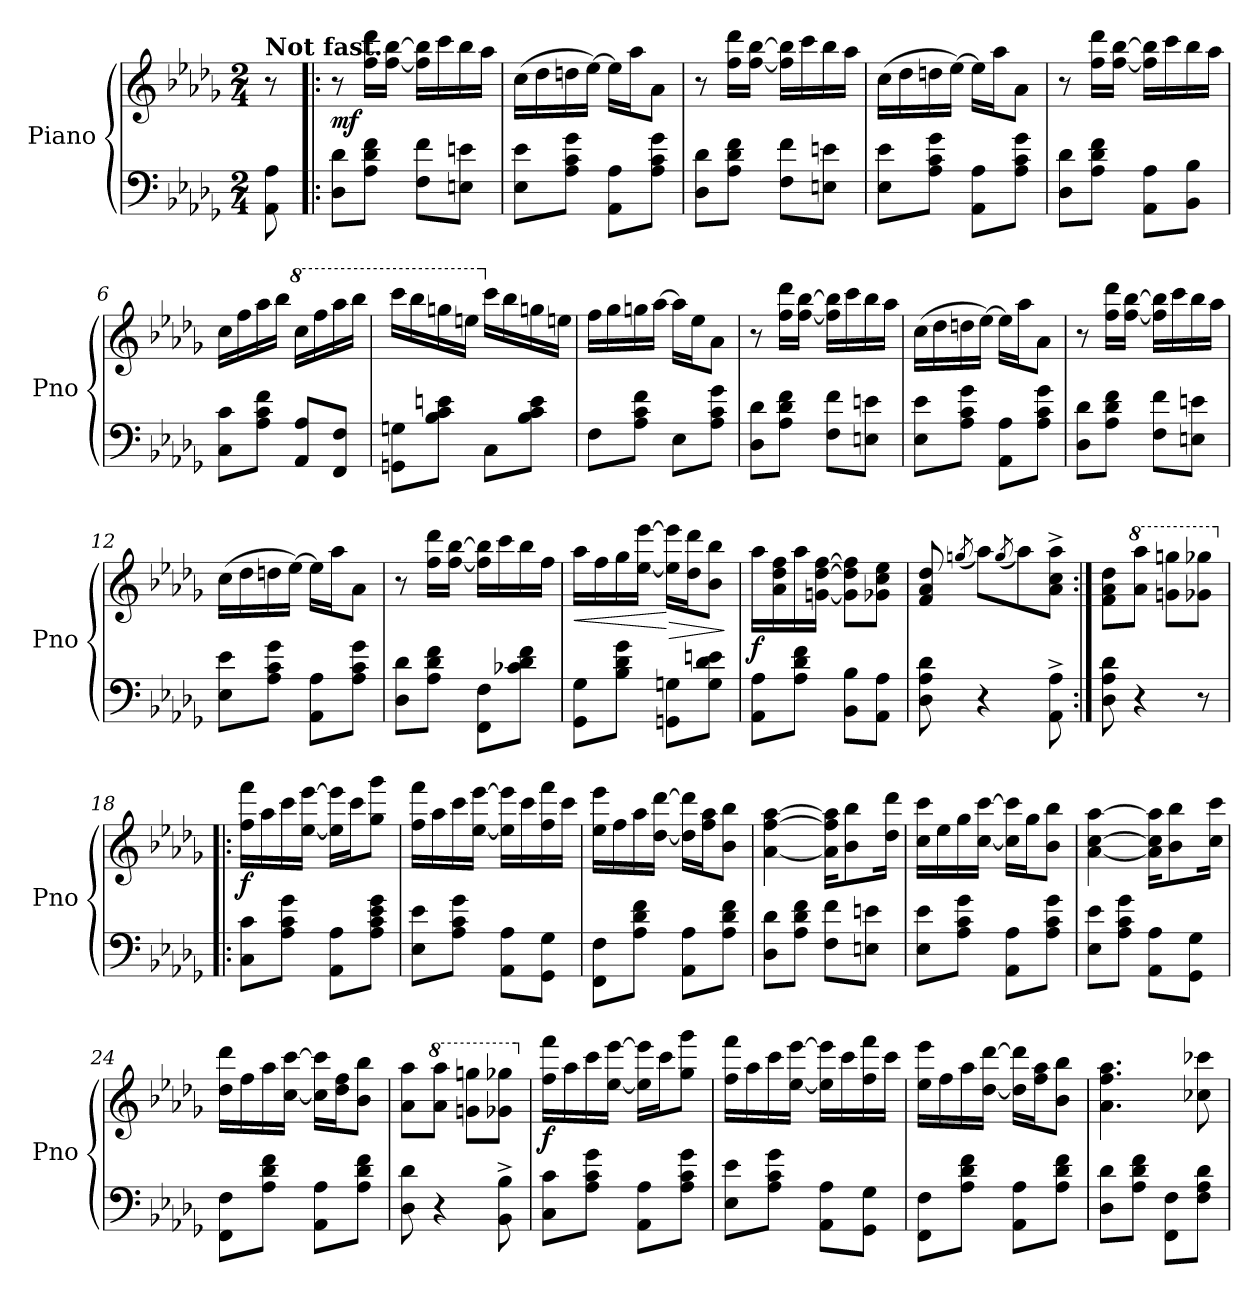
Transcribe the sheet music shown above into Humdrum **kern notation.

**kern	**kern	**dynam
*part1	*part1	*part1
*staff2	*staff1	*staff1/2
*I"Piano	*	*
*I'Pno	*	*
*clefF4	*clefG2	*
*k[b-e-a-d-g-]	*k[b-e-a-d-g-]	*
*M2/4	*M2/4	*
*MM105	*MM105	*
=	=	=
!	!LO:TX:a:B:t=Not fast.	!
8AA-\ 8A-\	8r	.
=1!|:	=1!|:	=1!|:
!	!	!LO:DY:b
8D-\ 8d-\L	8r	mf
8A-\ 8d-\ 8f\J	16ff\ 16ddd-\LL	.
.	[16ff\ [16bb-\JJ	.
8F\ 8f\L	16ff\] 16bb-\]LL	.
.	16ccc\	.
8En\ 8en\J	16bb-\	.
.	16aa-\JJ	.
=2	=2	=2
8E-\ 8e-\L	(>16cc\LL	.
.	16dd-\	.
8A-\ 8c\ 8g-\J	16ddn\	.
.	[16ee-\JJ)	.
8AA-\ 8A-\L	16ee-\LL]	.
.	16aa-\J	.
8A-\ 8c\ 8g-\J	8a-\J	.
=3	=3	=3
8D-\ 8d-\L	8r	.
8A-\ 8d-\ 8f\J	16ff\ 16ddd-\LL	.
.	[16ff\ [16bb-\JJ	.
8F\ 8f\L	16ff\] 16bb-\]LL	.
.	16ccc\	.
8En\ 8en\J	16bb-\	.
.	16aa-\JJ	.
=4	=4	=4
8E-\ 8e-\L	(>16cc\LL	.
.	16dd-\	.
8A-\ 8c\ 8g-\J	16ddn\	.
.	[16ee-\JJ)	.
8AA-\ 8A-\L	16ee-\LL]	.
.	16aa-\J	.
8A-\ 8c\ 8g-\J	8a-\J	.
=5	=5	=5
8D-\ 8d-\L	8r	.
8A-\ 8d-\ 8f\J	16ff\ 16ddd-\LL	.
.	[16ff\ [16bb-\JJ	.
8AA-\ 8A-\L	16ff\] 16bb-\]LL	.
.	16ccc\	.
8BB-\ 8B-\J	16bb-\	.
.	16aa-\JJ	.
!!LO:LB:g=z
=6	=6	=6
8C\ 8c\L	16cc\LL	.
.	16ff\	.
8A-\ 8c\ 8f\J	16aa-\	.
.	16bb-\JJ	.
*	*8va	*
8AA-/ 8A-/L	16ccc\LL	.
.	16fff\	.
8FF/ 8F/J	16aaa-\	.
.	16bbb-\JJ	.
=7	=7	=7
8GGn\ 8Gn\L	16cccc\LL	.
.	16bbb-\	.
8B-\ 8c\ 8en\J	16gggn\	.
.	16eeen\JJ	.
*	*X8va	*
8C\L	16ccc\LL	.
.	16bb-\	.
8B-\ 8c\ 8e\J	16ggn\	.
.	16een\JJ	.
=8	=8	=8
8F\L	16ff\LL	.
.	16gg-\	.
8A-\ 8c\ 8f\J	16ggn\	.
.	[16aa-\JJ	.
8E-\L	16aa-\LL]	.
.	16ee-\J	.
8A-\ 8c\ 8g-\J	8a-\J	.
=9	=9	=9
8D-\ 8d-\L	8r	.
8A-\ 8d-\ 8f\J	16ff\ 16ddd-\LL	.
.	[16ff\ [16bb-\JJ	.
8F\ 8f\L	16ff\] 16bb-\]LL	.
.	16ccc\	.
8En\ 8en\J	16bb-\	.
.	16aa-\JJ	.
=10	=10	=10
8E-\ 8e-\L	(>16cc\LL	.
.	16dd-\	.
8A-\ 8c\ 8g-\J	16ddn\	.
.	[16ee-\JJ)	.
8AA-\ 8A-\L	16ee-\LL]	.
.	16aa-\J	.
8A-\ 8c\ 8g-\J	8a-\J	.
!!LO:LB:g=z
=11	=11	=11
8D-\ 8d-\L	8r	.
8A-\ 8d-\ 8f\J	16ff\ 16ddd-\LL	.
.	[16ff\ [16bb-\JJ	.
8F\ 8f\L	16ff\] 16bb-\]LL	.
.	16ccc\	.
8En\ 8en\J	16bb-\	.
.	16aa-\JJ	.
=12	=12	=12
8E-\ 8e-\L	(>16cc\LL	.
.	16dd-\	.
8A-\ 8c\ 8g-\J	16ddn\	.
.	[16ee-\JJ)	.
8AA-\ 8A-\L	16ee-\LL]	.
.	16aa-\J	.
8A-\ 8c\ 8g-\J	8a-\J	.
=13	=13	=13
8D-\ 8d-\L	8r	.
8A-\ 8d-\ 8f\J	16ff\ 16ddd-\LL	.
.	[16ff\ [16bb-\JJ	.
8FF\ 8F\L	16ff\] 16bb-\]LL	.
.	16ccc\	.
8c-X\ 8d-\ 8f\J	16bb-\	.
.	16ff\JJ	.
=14	=14	=14
!	!	!LO:HP:b
8GG-\ 8G-\L	16aa-\LL	<
.	16ff\	.
8B-\ 8d-\ 8g-\J	16gg-\	.
.	[16ee-\ [16eee-\JJ	.
!	!	!LO:HP:n=1:b
8GGn\ 8Gn\L	16ee-\] 16eee-\]LL	[ >
.	16dd-\ 16ddd-\J	.
8G\ 8d-\ 8en\J	8b-\ 8bb-\J	.
.	.	]
=15	=15	=15
!	!	!LO:DY:b
8AA-\ 8A-\L	16aa-\LL	f
.	16a-\ 16dd-\ 16ff\	.
8A-\ 8d-\ 8f\J	16aa-\	.
.	[16gn\ [16dd-\ [16ff\JJ	.
8BB-\ 8B-\L	8g\] 8dd-\] 8ff\]L	.
8AA-\ 8A-\J	8g-X\ 8cc\ 8ee-\J	.
!!LO:LB:g=z
=16	=16	=16
8D-\ 8A-\ 8d-\	8f/ 8a-/ 8dd-/	.
.	(<8qggn/	.
4r	8aa-\L)	.
.	(<8qgg/	.
.	8aa-\)	.
8AA-\^ 8A-\^	8a-\^ 8cc\^ 8aa-\^J	.
=17:|!	=17:|!	=17:|!
8D-\ 8A-\ 8d-\	8f\ 8a-\ 8dd-\L	.
*	*8va	*
4r	8aa-\ 8aaa-\J	.
.	8ggn\ 8gggn\L	.
8r	8gg-X\ 8ggg-X\J	.
=18!|:	=18!|:	=18!|:
*	*X8va	*
!	!	!LO:DY:b
8C\ 8c\L	16ff\ 16fff\LL	f
.	16aa-\	.
8A-\ 8c\ 8g-\J	16ccc\	.
.	[16ee-\ [16eee-\JJ	.
8AA-\ 8A-\L	16ee-\] 16eee-\]LL	.
.	16ccc\J	.
8A-\ 8c\ 8e-\ 8g-\J	8gg-\ 8ggg-\J	.
=19	=19	=19
8E-\ 8e-\L	16ff\ 16fff\LL	.
.	16aa-\	.
8A-\ 8c\ 8g-\J	16ccc\	.
.	[16ee-\ [16eee-\JJ	.
8AA-\ 8A-\L	16ee-\] 16eee-\]LL	.
.	16ccc\	.
8GG-\ 8G-\J	16ff\ 16fff\	.
.	16ccc\JJ	.
=20	=20	=20
8FF\ 8F\L	16ee-\ 16eee-\LL	.
.	16ff\	.
8A-\ 8d-\ 8f\J	16aa-\	.
.	[16dd-\ [16ddd-\JJ	.
8AA-\ 8A-\L	16dd-\] 16ddd-\]LL	.
.	16ff\ 16aa-\J	.
8A-\ 8d-\ 8f\J	8b-\ 8bb-\J	.
!!LO:LB:g=z
=21	=21	=21
8D-\ 8d-\L	[4a-\ [4ff\ [4aa-\	.
8A-\ 8d-\ 8f\J	.	.
8F\ 8f\L	16a-\] 16ff\] 16aa-\]KL	.
.	8b-\ 8bb-\	.
8En\ 8en\J	.	.
.	16dd-\ 16ddd-\Jk	.
=22	=22	=22
8E-\ 8e-\L	16cc\ 16ccc\LL	.
.	16ee-\	.
8A-\ 8c\ 8g-\J	16gg-\	.
.	[16cc\ [16ccc\JJ	.
8AA-\ 8A-\L	16cc\] 16ccc\]LL	.
.	16gg-\J	.
8A-\ 8c\ 8g-\J	8b-\ 8bb-\J	.
=23	=23	=23
8E-\ 8e-\L	[4a-\ [4cc\ [4aa-\	.
8A-\ 8c\ 8g-\J	.	.
8AA-\ 8A-\L	16a-\] 16cc\] 16aa-\]KL	.
.	8b-\ 8bb-\	.
8GG-\ 8G-\J	.	.
.	16cc\ 16ccc\Jk	.
=24	=24	=24
8FF\ 8F\L	16dd-\ 16ddd-\LL	.
.	16ff\	.
8A-\ 8d-\ 8f\J	16aa-\	.
.	[16cc\ [16ccc\JJ	.
8AA-\ 8A-\L	16cc\] 16ccc\]LL	.
.	16dd-\ 16ff\J	.
8A-\ 8d-\ 8f\J	8b-\ 8bb-\J	.
=25	=25	=25
8D-\ 8d-\	8a-\ 8aa-\L	.
*	*8va	*
4r	8aa-\ 8aaa-\J	.
.	8ggn\ 8gggn\L	.
8BB-\^ 8B-\^	8gg-X\ 8ggg-X\J	.
=26	=26	=26
*	*X8va	*
!	!	!LO:DY:b
8C\ 8c\L	16ff\ 16fff\LL	f
.	16aa-\	.
8A-\ 8c\ 8g-\J	16ccc\	.
.	[16ee-\ [16eee-\JJ	.
8AA-\ 8A-\L	16ee-\] 16eee-\]LL	.
.	16ccc\J	.
8A-\ 8c\ 8g-\J	8gg-\ 8ggg-\J	.
!!LO:PB:g=z
=27	=27	=27
8E-\ 8e-\L	16ff\ 16fff\LL	.
.	16aa-\	.
8A-\ 8c\ 8g-\J	16ccc\	.
.	[16ee-\ [16eee-\JJ	.
8AA-\ 8A-\L	16ee-\] 16eee-\]LL	.
.	16ccc\	.
8GG-\ 8G-\J	16ff\ 16fff\	.
.	16ccc\JJ	.
=28	=28	=28
8FF\ 8F\L	16ee-\ 16eee-\LL	.
.	16ff\	.
8A-\ 8d-\ 8f\J	16aa-\	.
.	[16dd-\ [16ddd-\JJ	.
8AA-\ 8A-\L	16dd-\] 16ddd-\]LL	.
.	16ff\ 16aa-\J	.
8A-\ 8d-\ 8f\J	8b-\ 8bb-\J	.
=29	=29	=29
8D-\ 8d-\L	4.a-\ 4.ff\ 4.aa-\	.
8A-\ 8d-\ 8f\J	.	.
8FF\ 8F\L	.	.
8F\ 8A-\ 8d-\J	8cc-X\ 8ccc-X\	.
=	=	=
*-	*-	*-
